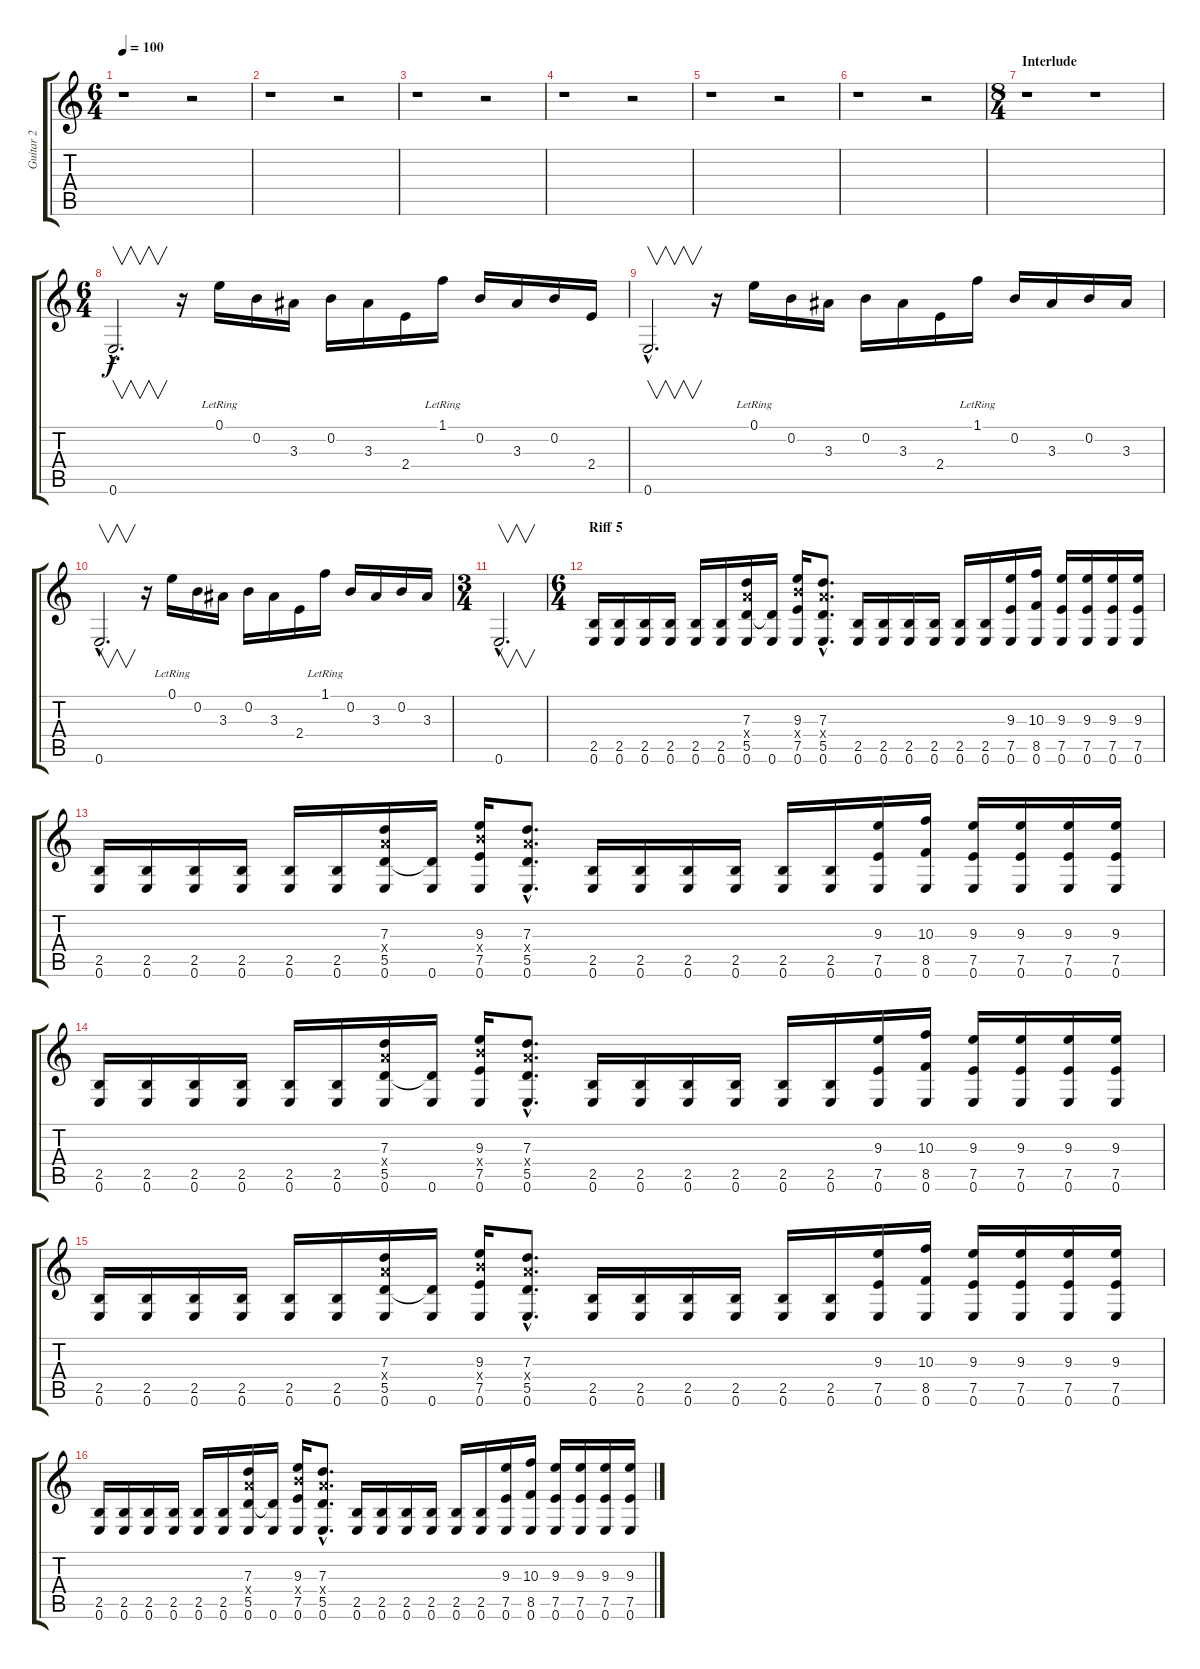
\track ("Guitar 2" "Guitar 2") {instrument acousticguitarnylon}
\staff {score tabs}
\tuning (E4 B3 G3 D3 A2 E2) {hide}
\ts (6 4)
\tempo 100
\clef g2
\ks c
r.1{dy f} r.2 |
r.1 r.2 |
r.1 r.2 |
r.1 r.2 |
r.1 r.2 |
r.1 r.2 |
\ts (8 4)
\section ("" "Interlude")
r.1 r.1 |
\ts (6 4)
0.6{hac}.2{v d volume 10 instrument acousticguitarnylon} r.16 0.1{lr}.16 0.2.16 3.3.16 0.2.16 3.3.16 2.4.16 1.1{lr}.16 0.2.16 3.3.16 0.2.16 2.4.16 |
0.6{hac}.2{v d} r.16 0.1{lr}.16 0.2.16 3.3.16 0.2.16 3.3.16 2.4.16 1.1{lr}.16 0.2.16 3.3.16 0.2.16 3.3.16 |
0.6{hac}.2{v d volume 10 instrument acousticguitarnylon} r.16 0.1{lr}.16 0.2.16 3.3.16 0.2.16 3.3.16 2.4.16 1.1{lr}.16 0.2.16 3.3.16 0.2.16 3.3.16 |
\ts (3 4)
0.6{hac}.2{v d} |
\ts (6 4)
\section ("" "Riff 5")
(2.5 0.6).16{volume 14 instrument overdrivenguitar} (2.5 0.6).16 (2.5 0.6).16 (2.5 0.6).16 (2.5 0.6).16 (2.5 0.6).16 (7.3 7.4{x} 5.5 0.6).16 (5.5{t} 0.6).16 (9.3 9.4{x} 7.5 0.6).16 (7.3{hac} 7.4{hac x} 5.5{hac} 0.6{hac}).8{d} (2.5 0.6).16 (2.5 0.6).16 (2.5 0.6).16 (2.5 0.6).16 (2.5 0.6).16 (2.5 0.6).16 (9.3 7.5 0.6).16 (10.3 8.5 0.6).16 (9.3 7.5 0.6).16 (9.3 7.5 0.6).16 (9.3 7.5 0.6).16 (9.3 7.5 0.6).16 |
(2.5 0.6).16{volume 14 instrument overdrivenguitar} (2.5 0.6).16 (2.5 0.6).16 (2.5 0.6).16 (2.5 0.6).16 (2.5 0.6).16 (7.3 7.4{x} 5.5 0.6).16 (5.5{t} 0.6).16 (9.3 9.4{x} 7.5 0.6).16 (7.3{hac} 7.4{hac x} 5.5{hac} 0.6{hac}).8{d} (2.5 0.6).16 (2.5 0.6).16 (2.5 0.6).16 (2.5 0.6).16 (2.5 0.6).16 (2.5 0.6).16 (9.3 7.5 0.6).16 (10.3 8.5 0.6).16 (9.3 7.5 0.6).16 (9.3 7.5 0.6).16 (9.3 7.5 0.6).16 (9.3 7.5 0.6).16 |
(2.5 0.6).16{volume 14 instrument overdrivenguitar} (2.5 0.6).16 (2.5 0.6).16 (2.5 0.6).16 (2.5 0.6).16 (2.5 0.6).16 (7.3 7.4{x} 5.5 0.6).16 (5.5{t} 0.6).16 (9.3 9.4{x} 7.5 0.6).16 (7.3{hac} 7.4{hac x} 5.5{hac} 0.6{hac}).8{d} (2.5 0.6).16 (2.5 0.6).16 (2.5 0.6).16 (2.5 0.6).16 (2.5 0.6).16 (2.5 0.6).16 (9.3 7.5 0.6).16 (10.3 8.5 0.6).16 (9.3 7.5 0.6).16 (9.3 7.5 0.6).16 (9.3 7.5 0.6).16 (9.3 7.5 0.6).16 |
(2.5 0.6).16{volume 14 instrument overdrivenguitar} (2.5 0.6).16 (2.5 0.6).16 (2.5 0.6).16 (2.5 0.6).16 (2.5 0.6).16 (7.3 7.4{x} 5.5 0.6).16 (5.5{t} 0.6).16 (9.3 9.4{x} 7.5 0.6).16 (7.3{hac} 7.4{hac x} 5.5{hac} 0.6{hac}).8{d} (2.5 0.6).16 (2.5 0.6).16 (2.5 0.6).16 (2.5 0.6).16 (2.5 0.6).16 (2.5 0.6).16 (9.3 7.5 0.6).16 (10.3 8.5 0.6).16 (9.3 7.5 0.6).16 (9.3 7.5 0.6).16 (9.3 7.5 0.6).16 (9.3 7.5 0.6).16 |
(2.5 0.6).16{volume 14 instrument overdrivenguitar} (2.5 0.6).16 (2.5 0.6).16 (2.5 0.6).16 (2.5 0.6).16 (2.5 0.6).16 (7.3 7.4{x} 5.5 0.6).16 (5.5{t} 0.6).16 (9.3 9.4{x} 7.5 0.6).16 (7.3{hac} 7.4{hac x} 5.5{hac} 0.6{hac}).8{d} (2.5 0.6).16 (2.5 0.6).16 (2.5 0.6).16 (2.5 0.6).16 (2.5 0.6).16 (2.5 0.6).16 (9.3 7.5 0.6).16 (10.3 8.5 0.6).16 (9.3 7.5 0.6).16 (9.3 7.5 0.6).16 (9.3 7.5 0.6).16 (9.3 7.5 0.6).16
